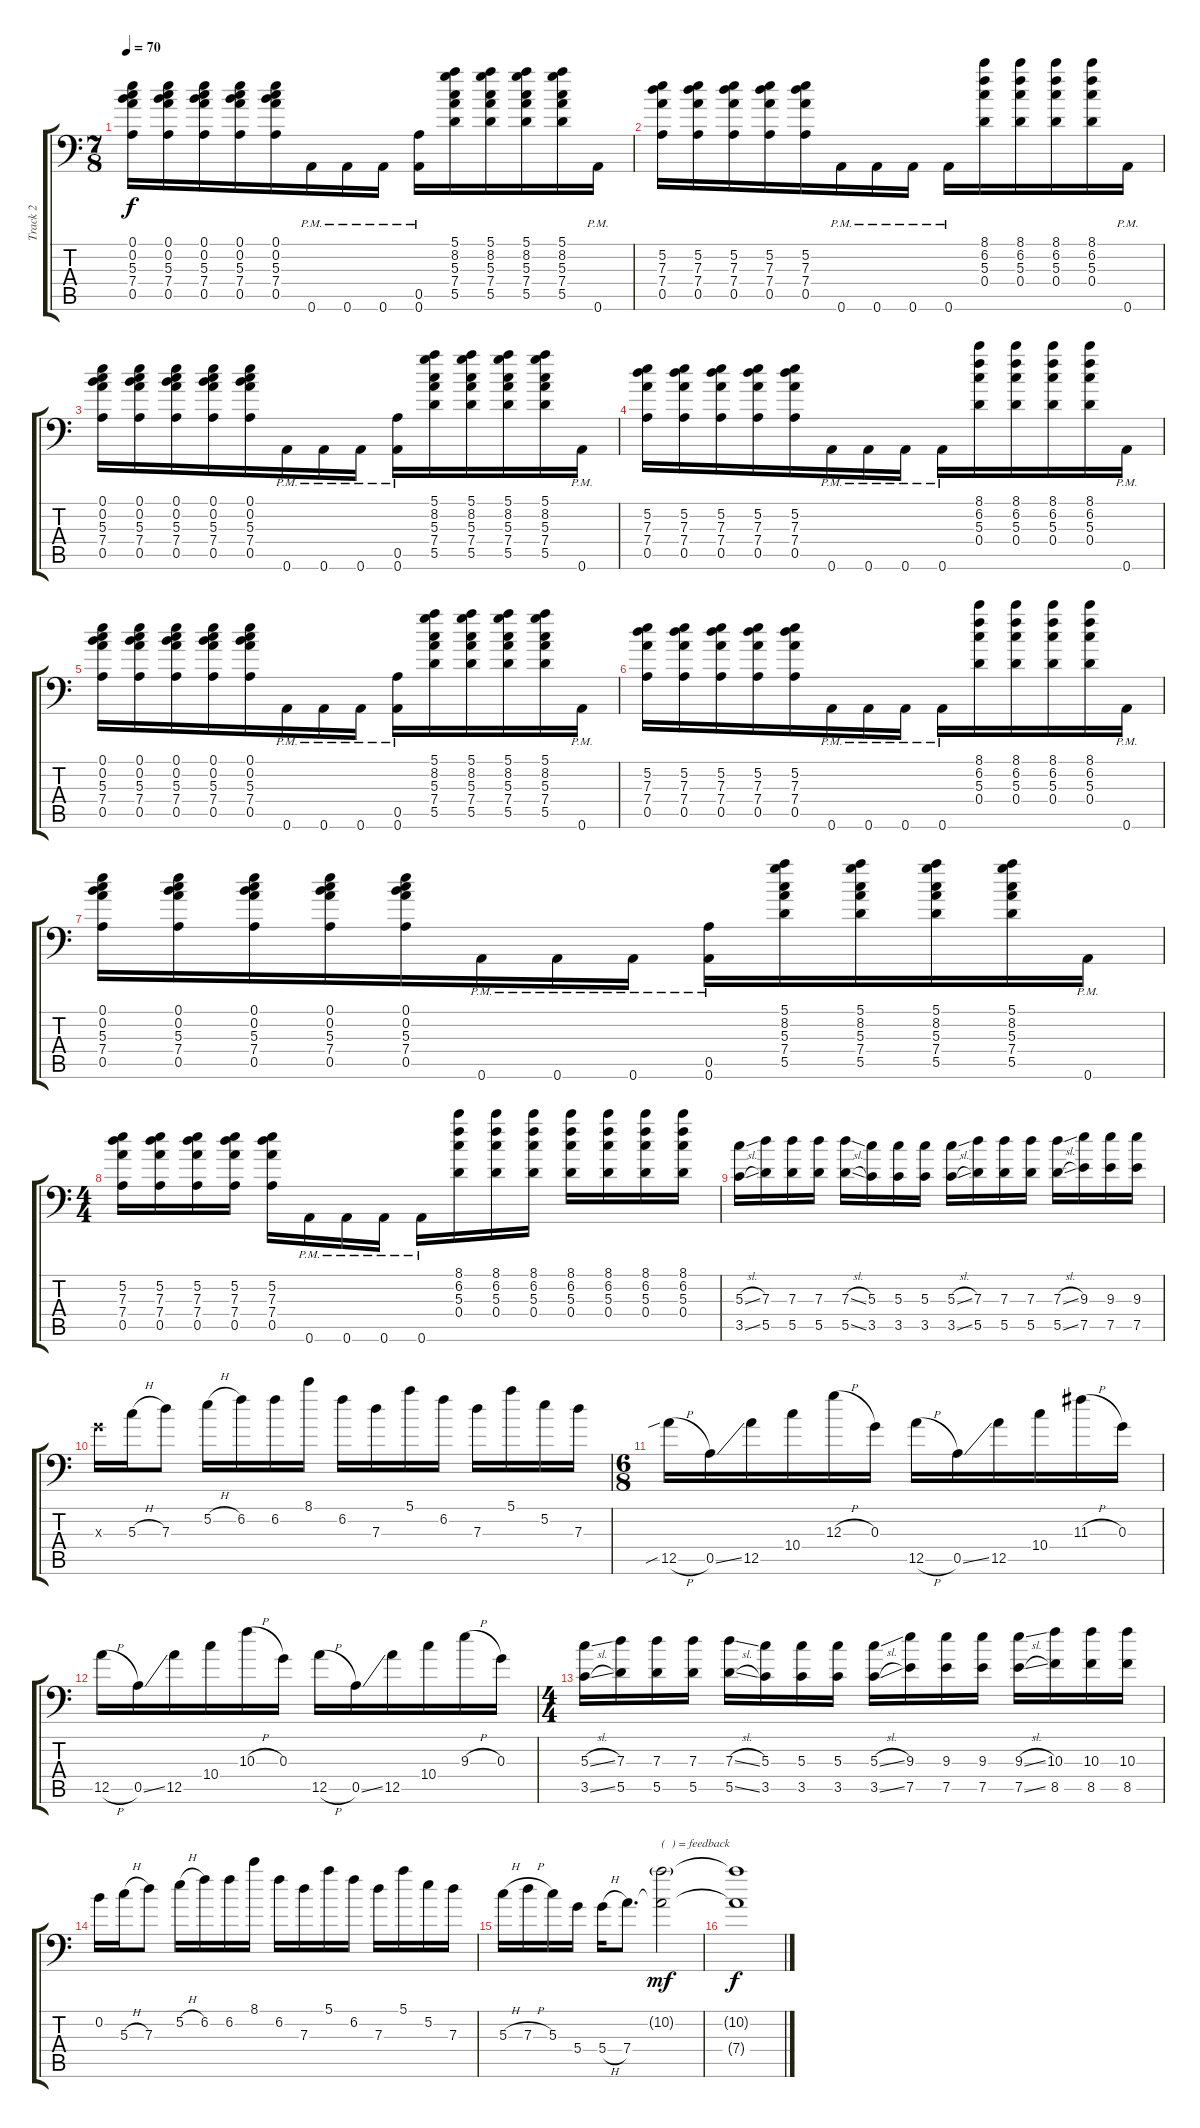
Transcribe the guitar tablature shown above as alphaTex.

\track ("Track 2" "Track 2") {instrument overdrivenguitar}
\staff {score tabs}
\tuning (E4 B3 G3 D3 A2 A1) {hide}
\ts (7 8)
\tempo 70
\clef f4
\ks c
(0.1 0.2 5.3 7.4 0.5).16{dy f} (0.1 0.2 5.3 7.4 0.5).16 (0.1 0.2 5.3 7.4 0.5).16 (0.1 0.2 5.3 7.4 0.5).16 (0.1 0.2 5.3 7.4 0.5).16 0.6{pm}.16 0.6{pm}.16 0.6{pm}.16 (0.5{pm} 0.6{pm}).16 (5.1 8.2 5.3 7.4 5.5).16 (5.1 8.2 5.3 7.4 5.5).16 (5.1 8.2 5.3 7.4 5.5).16 (5.1 8.2 5.3 7.4 5.5).16 0.6{pm}.16 |
(5.2 7.3 7.4 0.5).16 (5.2 7.3 7.4 0.5).16 (5.2 7.3 7.4 0.5).16 (5.2 7.3 7.4 0.5).16 (5.2 7.3 7.4 0.5).16 0.6{pm}.16 0.6{pm}.16 0.6{pm}.16 0.6{pm}.16 (8.1 6.2 5.3 0.4).16 (8.1 6.2 5.3 0.4).16 (8.1 6.2 5.3 0.4).16 (8.1 6.2 5.3 0.4).16 0.6{pm}.16 |
(0.1 0.2 5.3 7.4 0.5).16 (0.1 0.2 5.3 7.4 0.5).16 (0.1 0.2 5.3 7.4 0.5).16 (0.1 0.2 5.3 7.4 0.5).16 (0.1 0.2 5.3 7.4 0.5).16 0.6{pm}.16 0.6{pm}.16 0.6{pm}.16 (0.5{pm} 0.6{pm}).16 (5.1 8.2 5.3 7.4 5.5).16 (5.1 8.2 5.3 7.4 5.5).16 (5.1 8.2 5.3 7.4 5.5).16 (5.1 8.2 5.3 7.4 5.5).16 0.6{pm}.16 |
(5.2 7.3 7.4 0.5).16 (5.2 7.3 7.4 0.5).16 (5.2 7.3 7.4 0.5).16 (5.2 7.3 7.4 0.5).16 (5.2 7.3 7.4 0.5).16 0.6{pm}.16 0.6{pm}.16 0.6{pm}.16 0.6{pm}.16 (8.1 6.2 5.3 0.4).16 (8.1 6.2 5.3 0.4).16 (8.1 6.2 5.3 0.4).16 (8.1 6.2 5.3 0.4).16 0.6{pm}.16 |
(0.1 0.2 5.3 7.4 0.5).16 (0.1 0.2 5.3 7.4 0.5).16 (0.1 0.2 5.3 7.4 0.5).16 (0.1 0.2 5.3 7.4 0.5).16 (0.1 0.2 5.3 7.4 0.5).16 0.6{pm}.16 0.6{pm}.16 0.6{pm}.16 (0.5{pm} 0.6{pm}).16 (5.1 8.2 5.3 7.4 5.5).16 (5.1 8.2 5.3 7.4 5.5).16 (5.1 8.2 5.3 7.4 5.5).16 (5.1 8.2 5.3 7.4 5.5).16 0.6{pm}.16 |
(5.2 7.3 7.4 0.5).16 (5.2 7.3 7.4 0.5).16 (5.2 7.3 7.4 0.5).16 (5.2 7.3 7.4 0.5).16 (5.2 7.3 7.4 0.5).16 0.6{pm}.16 0.6{pm}.16 0.6{pm}.16 0.6{pm}.16 (8.1 6.2 5.3 0.4).16 (8.1 6.2 5.3 0.4).16 (8.1 6.2 5.3 0.4).16 (8.1 6.2 5.3 0.4).16 0.6{pm}.16 |
(0.1 0.2 5.3 7.4 0.5).16 (0.1 0.2 5.3 7.4 0.5).16 (0.1 0.2 5.3 7.4 0.5).16 (0.1 0.2 5.3 7.4 0.5).16 (0.1 0.2 5.3 7.4 0.5).16 0.6{pm}.16 0.6{pm}.16 0.6{pm}.16 (0.5{pm} 0.6{pm}).16 (5.1 8.2 5.3 7.4 5.5).16 (5.1 8.2 5.3 7.4 5.5).16 (5.1 8.2 5.3 7.4 5.5).16 (5.1 8.2 5.3 7.4 5.5).16 0.6{pm}.16 |
\ts (4 4)
(5.2 7.3 7.4 0.5).16 (5.2 7.3 7.4 0.5).16 (5.2 7.3 7.4 0.5).16 (5.2 7.3 7.4 0.5).16 (5.2 7.3 7.4 0.5).16 0.6{pm}.16 0.6{pm}.16 0.6{pm}.16 0.6{pm}.16 (8.1 6.2 5.3 0.4).16 (8.1 6.2 5.3 0.4).16 (8.1 6.2 5.3 0.4).16 (8.1 6.2 5.3 0.4).16 (8.1 6.2 5.3 0.4).16 (8.1 6.2 5.3 0.4).16 (8.1 6.2 5.3 0.4).16 |
(5.3{sl} 3.5{sl}).16 (7.3 5.5).16 (7.3 5.5).16 (7.3 5.5).16 (7.3{sl} 5.5{sl}).16 (5.3 3.5).16 (5.3 3.5).16 (5.3 3.5).16 (5.3{sl} 3.5{sl}).16 (7.3 5.5).16 (7.3 5.5).16 (7.3 5.5).16 (7.3{sl} 5.5{sl}).16 (9.3 7.5).16 (9.3 7.5).16 (9.3 7.5).16 |
0.3{x}.16 5.3{h}.16 7.3.8 5.2{h}.16 6.2.16 6.2.16 8.1.16 6.2.16 7.3.16 5.1.16 6.2.16 7.3.16 5.1.16 5.2.16 7.3.16 |
\ts (6 8)
12.5{sib h}.16 0.5{ss}.16 12.5.16 10.4.16 12.3{h}.16 0.3.16 12.5{h}.16 0.5{ss}.16 12.5.16 10.4.16 11.3{h}.16 0.3.16 |
12.5{h}.16 0.5{ss}.16 12.5.16 10.4.16 10.3{h}.16 0.3.16 12.5{h}.16 0.5{ss}.16 12.5.16 10.4.16 9.3{h}.16 0.3.16 |
\ts (4 4)
(5.3{sl} 3.5{sl}).16 (7.3 5.5).16 (7.3 5.5).16 (7.3 5.5).16 (7.3{sl} 5.5{sl}).16 (5.3 3.5).16 (5.3 3.5).16 (5.3 3.5).16 (5.3{sl} 3.5{sl}).16 (9.3 7.5).16 (9.3 7.5).16 (9.3 7.5).16 (9.3{sl} 7.5{sl}).16 (10.3 8.5).16 (10.3 8.5).16 (10.3 8.5).16 |
0.2.16 5.3{h}.16 7.3.8 5.2{h}.16 6.2.16 6.2.16 8.1.16 6.2.16 7.3.16 5.1.16 6.2.16 7.3.16 5.1.16 5.2.16 7.3.16 |
5.3{h}.16 7.3{h}.16 5.3.16 5.4.16 5.4{h}.16 7.4.8{d} (10.2{g} 7.4{t}).2{txt "(  ) = feedback " dy mf} |
(10.2{t} 7.4{t}).1{dy f}
